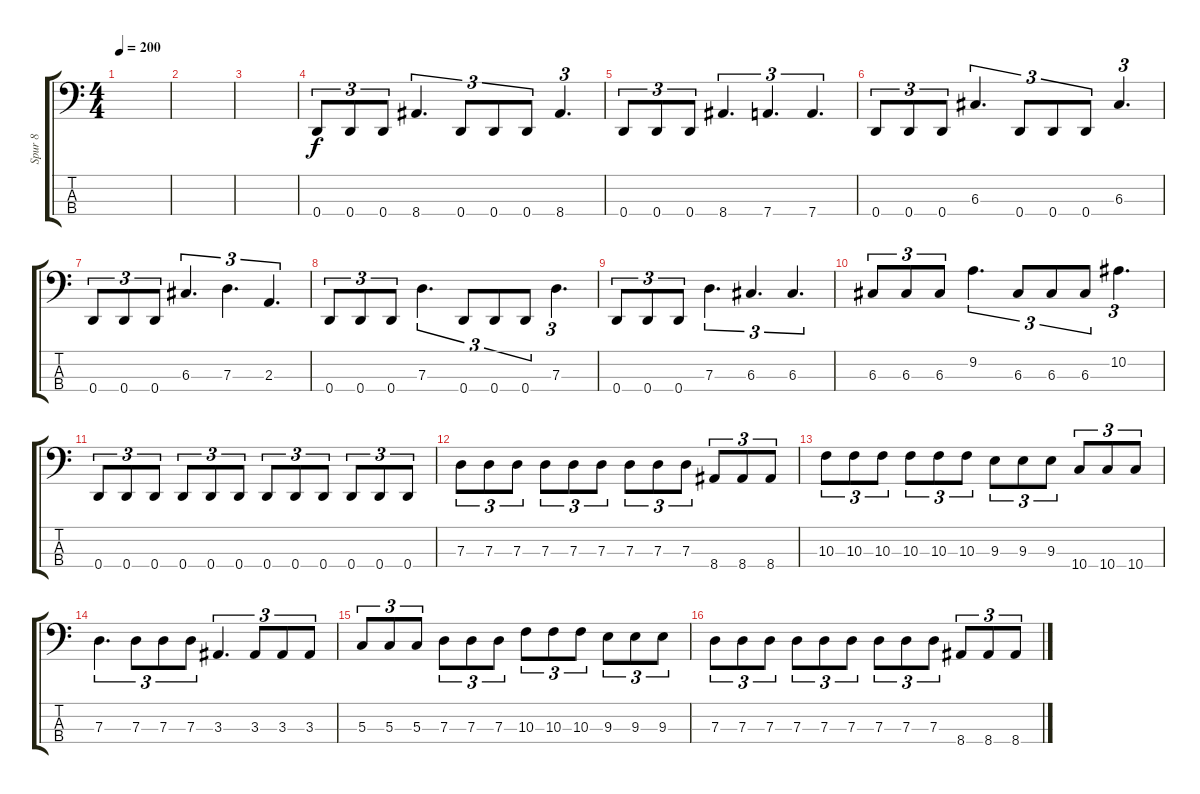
\track ("Spur 8" "Spur 8") {instrument electricbassfinger}
\staff {score tabs}
\tuning (F2 C2 G1 D1) {hide}
\ts (4 4)
\tempo 200
\clef f4
\ks c
|
|
|
0.4.8{tu (3 2)} 0.4.8{tu (3 2)} 0.4.8{tu (3 2)} 8.4.4{d tu (3 2)} 0.4.8{tu (3 2)} 0.4.8{tu (3 2)} 0.4.8{tu (3 2)} 8.4.4{d tu (3 2)} |
0.4.8{tu (3 2)} 0.4.8{tu (3 2)} 0.4.8{tu (3 2)} 8.4.4{d tu (3 2)} 7.4.4{d tu (3 2)} 7.4.4{d tu (3 2)} |
0.4.8{tu (3 2)} 0.4.8{tu (3 2)} 0.4.8{tu (3 2)} 6.3.4{d tu (3 2)} 0.4.8{tu (3 2)} 0.4.8{tu (3 2)} 0.4.8{tu (3 2)} 6.3.4{d tu (3 2)} |
0.4.8{tu (3 2)} 0.4.8{tu (3 2)} 0.4.8{tu (3 2)} 6.3.4{d tu (3 2)} 7.3.4{d tu (3 2)} 2.3.4{d tu (3 2)} |
0.4.8{tu (3 2)} 0.4.8{tu (3 2)} 0.4.8{tu (3 2)} 7.3.4{d tu (3 2)} 0.4.8{tu (3 2)} 0.4.8{tu (3 2)} 0.4.8{tu (3 2)} 7.3.4{d tu (3 2)} |
0.4.8{tu (3 2)} 0.4.8{tu (3 2)} 0.4.8{tu (3 2)} 7.3.4{d tu (3 2)} 6.3.4{d tu (3 2)} 6.3.4{d tu (3 2)} |
6.3.8{tu (3 2)} 6.3.8{tu (3 2)} 6.3.8{tu (3 2)} 9.2.4{d tu (3 2)} 6.3.8{tu (3 2)} 6.3.8{tu (3 2)} 6.3.8{tu (3 2)} 10.2.4{d tu (3 2)} |
0.4.8{tu (3 2)} 0.4.8{tu (3 2)} 0.4.8{tu (3 2)} 0.4.8{tu (3 2)} 0.4.8{tu (3 2)} 0.4.8{tu (3 2)} 0.4.8{tu (3 2)} 0.4.8{tu (3 2)} 0.4.8{tu (3 2)} 0.4.8{tu (3 2)} 0.4.8{tu (3 2)} 0.4.8{tu (3 2)} |
7.3.8{tu (3 2)} 7.3.8{tu (3 2)} 7.3.8{tu (3 2)} 7.3.8{tu (3 2)} 7.3.8{tu (3 2)} 7.3.8{tu (3 2)} 7.3.8{tu (3 2)} 7.3.8{tu (3 2)} 7.3.8{tu (3 2)} 8.4.8{tu (3 2)} 8.4.8{tu (3 2)} 8.4.8{tu (3 2)} |
10.3.8{tu (3 2)} 10.3.8{tu (3 2)} 10.3.8{tu (3 2)} 10.3.8{tu (3 2)} 10.3.8{tu (3 2)} 10.3.8{tu (3 2)} 9.3.8{tu (3 2)} 9.3.8{tu (3 2)} 9.3.8{tu (3 2)} 10.4.8{tu (3 2)} 10.4.8{tu (3 2)} 10.4.8{tu (3 2)} |
7.3.4{d tu (3 2)} 7.3.8{tu (3 2)} 7.3.8{tu (3 2)} 7.3.8{tu (3 2)} 3.3.4{d tu (3 2)} 3.3.8{tu (3 2)} 3.3.8{tu (3 2)} 3.3.8{tu (3 2)} |
5.3.8{tu (3 2)} 5.3.8{tu (3 2)} 5.3.8{tu (3 2)} 7.3.8{tu (3 2)} 7.3.8{tu (3 2)} 7.3.8{tu (3 2)} 10.3.8{tu (3 2)} 10.3.8{tu (3 2)} 10.3.8{tu (3 2)} 9.3.8{tu (3 2)} 9.3.8{tu (3 2)} 9.3.8{tu (3 2)} |
7.3.8{tu (3 2)} 7.3.8{tu (3 2)} 7.3.8{tu (3 2)} 7.3.8{tu (3 2)} 7.3.8{tu (3 2)} 7.3.8{tu (3 2)} 7.3.8{tu (3 2)} 7.3.8{tu (3 2)} 7.3.8{tu (3 2)} 8.4.8{tu (3 2)} 8.4.8{tu (3 2)} 8.4.8{tu (3 2)}
